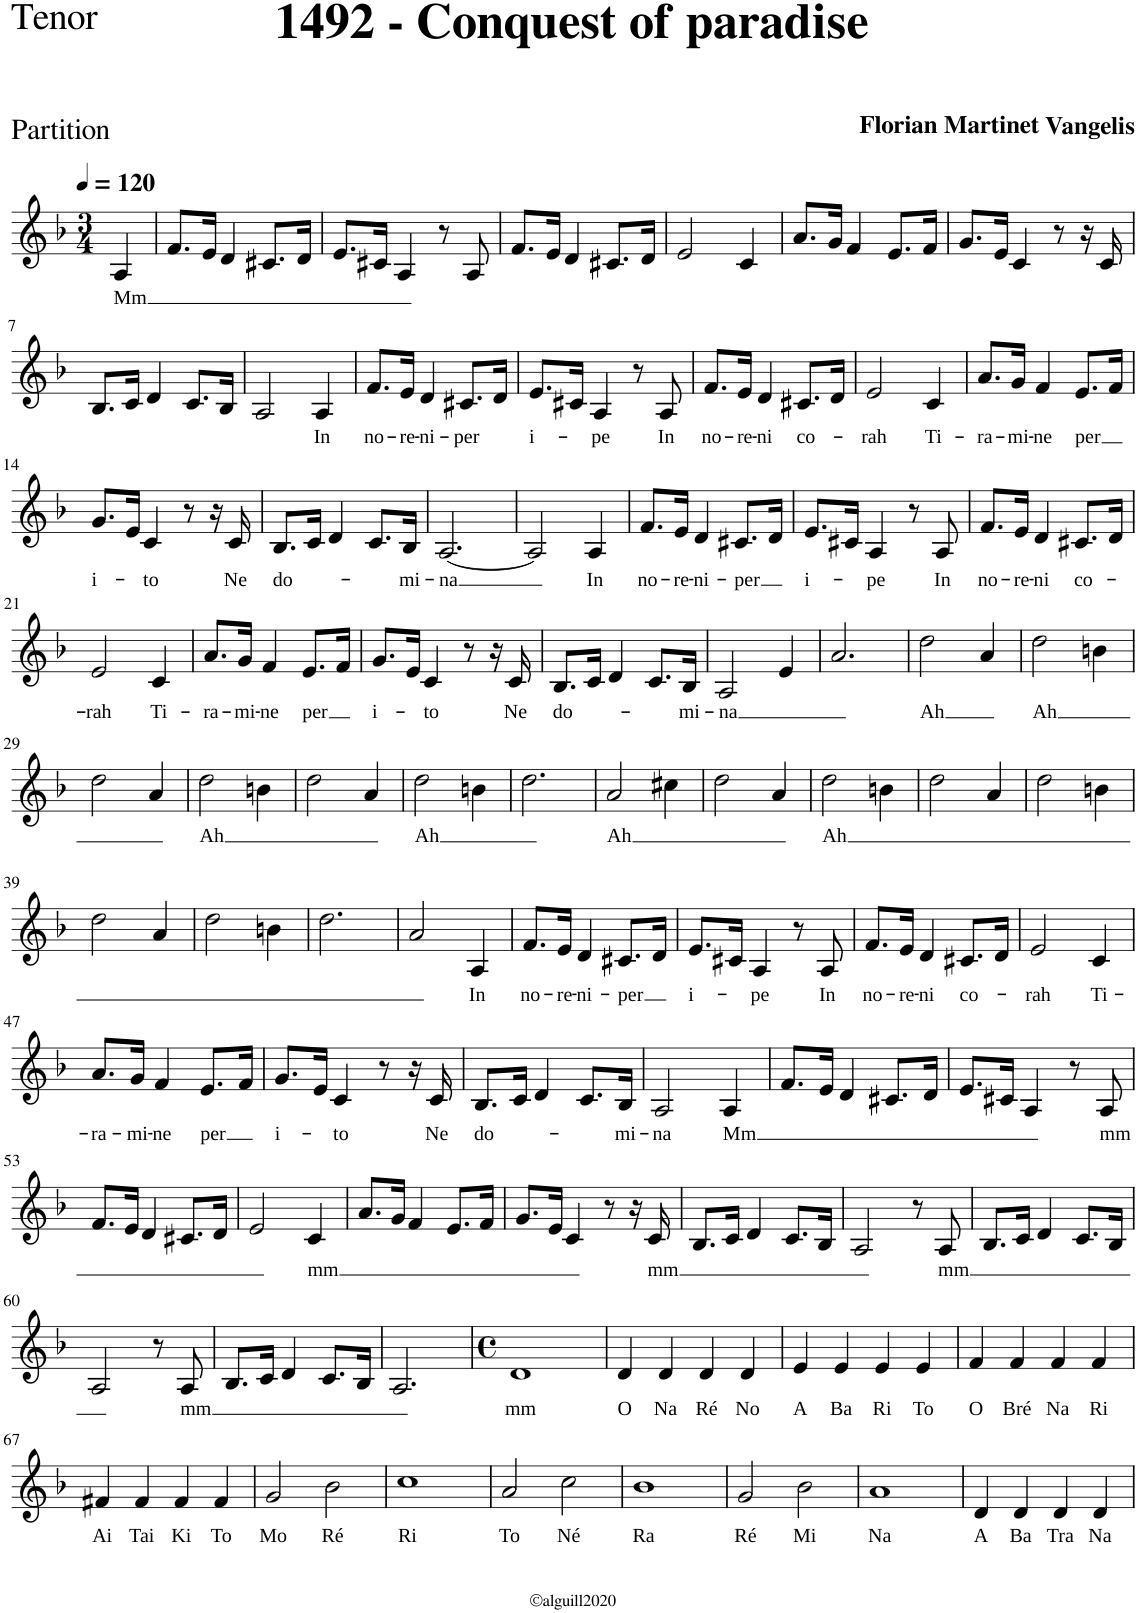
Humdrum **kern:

**kern	**text
*part1	*part1
*staff1	*staff1
*I"Ténor	*
*clefG2	*
*k[b-]	*
*d:	*
*M3/4	*
*MM120	*
=	=
!	!LO:LY:b
4A/	Mm
=1	=1
8.f/L	.
16e/Jk	.
4d/	.
8.c#X/L	.
16d/Jk	.
=2	=2
8.e/L	.
16c#X/Jk	.
4A/	.
8r	.
8A/	.
=3	=3
8.f/L	.
16e/Jk	.
4d/	.
8.c#X/L	.
16d/Jk	.
=4	=4
2e/	.
4c/	.
=5	=5
8.a/L	.
16g/Jk	.
4f/	.
8.e/L	.
16f/Jk	.
=6	=6
8.g/L	.
16e/Jk	.
4c/	.
8r	.
16r	.
16c/	.
!!LO:LB:g=z
=7	=7
8.B-/L	.
16c/Jk	.
4d/	.
8.c/L	.
16B-/Jk	.
=8	=8
2A/	.
!	!LO:LY:b
4A/	In
=9	=9
!	!LO:LY:b
8.f/L	no-
!	!LO:LY:b
16e/Jk	-re-
!	!LO:LY:b
4d/	-ni-
!	!LO:LY:b
8.c#X/L	-per
16d/Jk	.
=10	=10
!	!LO:LY:b
8.e/L	i-
16c#X/Jk	.
!	!LO:LY:b
4A/	-pe
8r	.
!	!LO:LY:b
8A/	In
=11	=11
!	!LO:LY:b
8.f/L	no-
!	!LO:LY:b
16e/Jk	-re-
!	!LO:LY:b
4d/	-ni
!	!LO:LY:b
8.c#X/L	co-
16d/Jk	.
=12	=12
!	!LO:LY:b
2e/	-rah
!	!LO:LY:b
4c/	Ti-
=13	=13
!	!LO:LY:b
8.a/L	-ra-
!	!LO:LY:b
16g/Jk	-mi-
!	!LO:LY:b
4f/	-ne
!	!LO:LY:b
8.e/L	per
16f/Jk	.
!!LO:LB:g=z
=14	=14
!	!LO:LY:b
8.g/L	i-
16e/Jk	.
!	!LO:LY:b
4c/	-to
8r	.
16r	.
!	!LO:LY:b
16c/	Ne
=15	=15
!	!LO:LY:b
8.B-/L	do-
16c/Jk	.
4d/	.
8.c/L	.
!	!LO:LY:b
16B-/Jk	-mi-
=16	=16
!	!LO:LY:b
[2.A/	-na
=17	=17
2A/]	.
!	!LO:LY:b
4A/	In
=18	=18
!	!LO:LY:b
8.f/L	no-
!	!LO:LY:b
16e/Jk	-re-
!	!LO:LY:b
4d/	-ni-
!	!LO:LY:b
8.c#X/L	-per
16d/Jk	.
=19	=19
!	!LO:LY:b
8.e/L	i-
16c#X/Jk	.
!	!LO:LY:b
4A/	-pe
8r	.
!	!LO:LY:b
8A/	In
=20	=20
!	!LO:LY:b
8.f/L	no-
!	!LO:LY:b
16e/Jk	-re-
!	!LO:LY:b
4d/	-ni
!	!LO:LY:b
8.c#X/L	co-
16d/Jk	.
!!LO:LB:g=z
=21	=21
!	!LO:LY:b
2e/	-rah
!	!LO:LY:b
4c/	Ti-
=22	=22
!	!LO:LY:b
8.a/L	-ra-
!	!LO:LY:b
16g/Jk	-mi-
!	!LO:LY:b
4f/	-ne
!	!LO:LY:b
8.e/L	per
16f/Jk	.
=23	=23
!	!LO:LY:b
8.g/L	i-
16e/Jk	.
!	!LO:LY:b
4c/	-to
8r	.
16r	.
!	!LO:LY:b
16c/	Ne
=24	=24
!	!LO:LY:b
8.B-/L	do-
16c/Jk	.
4d/	.
8.c/L	.
!	!LO:LY:b
16B-/Jk	-mi-
=25	=25
!	!LO:LY:b
2A/	-na
4e/	.
=26	=26
2.a/	.
=27	=27
!	!LO:LY:b
2dd\	Ah
4a/	.
=28	=28
!	!LO:LY:b
2dd\	Ah
4bn\	.
!!LO:LB:g=z
=29	=29
2dd\	.
4a/	.
=30	=30
!	!LO:LY:b
2dd\	Ah
4bn\	.
=31	=31
2dd\	.
4a/	.
=32	=32
!	!LO:LY:b
2dd\	Ah
4bn\	.
=33	=33
2.dd\	.
=34	=34
!	!LO:LY:b
2a/	Ah
4cc#X\	.
=35	=35
2dd\	.
4a/	.
=36	=36
!	!LO:LY:b
2dd\	Ah
4bn\	.
=37	=37
2dd\	.
4a/	.
=38	=38
2dd\	.
4bn\	.
!!LO:LB:g=z
=39	=39
2dd\	.
4a/	.
=40	=40
2dd\	.
4bn\	.
=41	=41
2.dd\	.
=42	=42
2a/	.
!	!LO:LY:b
4A/	In
=43	=43
!	!LO:LY:b
8.f/L	no-
!	!LO:LY:b
16e/Jk	-re-
!	!LO:LY:b
4d/	-ni-
!	!LO:LY:b
8.c#X/L	-per
16d/Jk	.
=44	=44
!	!LO:LY:b
8.e/L	i-
16c#X/Jk	.
!	!LO:LY:b
4A/	-pe
8r	.
!	!LO:LY:b
8A/	In
=45	=45
!	!LO:LY:b
8.f/L	no-
!	!LO:LY:b
16e/Jk	-re-
!	!LO:LY:b
4d/	-ni
!	!LO:LY:b
8.c#X/L	co-
16d/Jk	.
=46	=46
!	!LO:LY:b
2e/	-rah
!	!LO:LY:b
4c/	Ti-
!!LO:LB:g=z
=47	=47
!	!LO:LY:b
8.a/L	-ra-
!	!LO:LY:b
16g/Jk	-mi-
!	!LO:LY:b
4f/	-ne
!	!LO:LY:b
8.e/L	per
16f/Jk	.
=48	=48
!	!LO:LY:b
8.g/L	i-
16e/Jk	.
!	!LO:LY:b
4c/	-to
8r	.
16r	.
!	!LO:LY:b
16c/	Ne
=49	=49
!	!LO:LY:b
8.B-/L	do-
16c/Jk	.
4d/	.
8.c/L	.
!	!LO:LY:b
16B-/Jk	-mi-
=50	=50
!	!LO:LY:b
2A/	-na
!	!LO:LY:b
4A/	Mm
=51	=51
8.f/L	.
16e/Jk	.
4d/	.
8.c#X/L	.
16d/Jk	.
=52	=52
8.e/L	.
16c#X/Jk	.
4A/	.
8r	.
!	!LO:LY:b
8A/	mm
!!LO:LB:g=z
=53	=53
8.f/L	.
16e/Jk	.
4d/	.
8.c#X/L	.
16d/Jk	.
=54	=54
2e/	.
!	!LO:LY:b
4c/	mm
=55	=55
8.a/L	.
16g/Jk	.
4f/	.
8.e/L	.
16f/Jk	.
=56	=56
8.g/L	.
16e/Jk	.
4c/	.
8r	.
16r	.
!	!LO:LY:b
16c/	mm
=57	=57
8.B-/L	.
16c/Jk	.
4d/	.
8.c/L	.
16B-/Jk	.
=58	=58
2A/	.
8r	.
!	!LO:LY:b
8A/	mm
=59	=59
8.B-/L	.
16c/Jk	.
4d/	.
8.c/L	.
16B-/Jk	.
!!LO:LB:g=z
=60	=60
2A/	.
8r	.
!	!LO:LY:b
8A/	mm
=61	=61
8.B-/L	.
16c/Jk	.
4d/	.
8.c/L	.
16B-/Jk	.
=62	=62
2.A/	.
=63	=63
*M4/4	*
*met(c)	*
!	!LO:LY:b
1d	mm
=64	=64
!	!LO:LY:b
4d/	O
!	!LO:LY:b
4d/	Na
!	!LO:LY:b
4d/	Ré
!	!LO:LY:b
4d/	No
=65	=65
!	!LO:LY:b
4e/	A
!	!LO:LY:b
4e/	Ba
!	!LO:LY:b
4e/	Ri
!	!LO:LY:b
4e/	To
=66	=66
!	!LO:LY:b
4f/	O
!	!LO:LY:b
4f/	Bré
!	!LO:LY:b
4f/	Na
!	!LO:LY:b
4f/	Ri
!!LO:LB:g=z
=67	=67
!	!LO:LY:b
4f#X/	Ai
!	!LO:LY:b
4f#/	Tai
!	!LO:LY:b
4f#/	Ki
!	!LO:LY:b
4f#/	To
=68	=68
!	!LO:LY:b
2g/	Mo
!	!LO:LY:b
2b-\	Ré
=69	=69
!	!LO:LY:b
1cc	Ri
=70	=70
!	!LO:LY:b
2a/	To
!	!LO:LY:b
2cc\	Né
=71	=71
!	!LO:LY:b
1b-	Ra
=72	=72
!	!LO:LY:b
2g/	Ré
!	!LO:LY:b
2b-\	Mi
=73	=73
!	!LO:LY:b
1a	Na
=74	=74
!	!LO:LY:b
4d/	A
!	!LO:LY:b
4d/	Ba
!	!LO:LY:b
4d/	Tra
!	!LO:LY:b
4d/	Na
=	=
*-	*-
